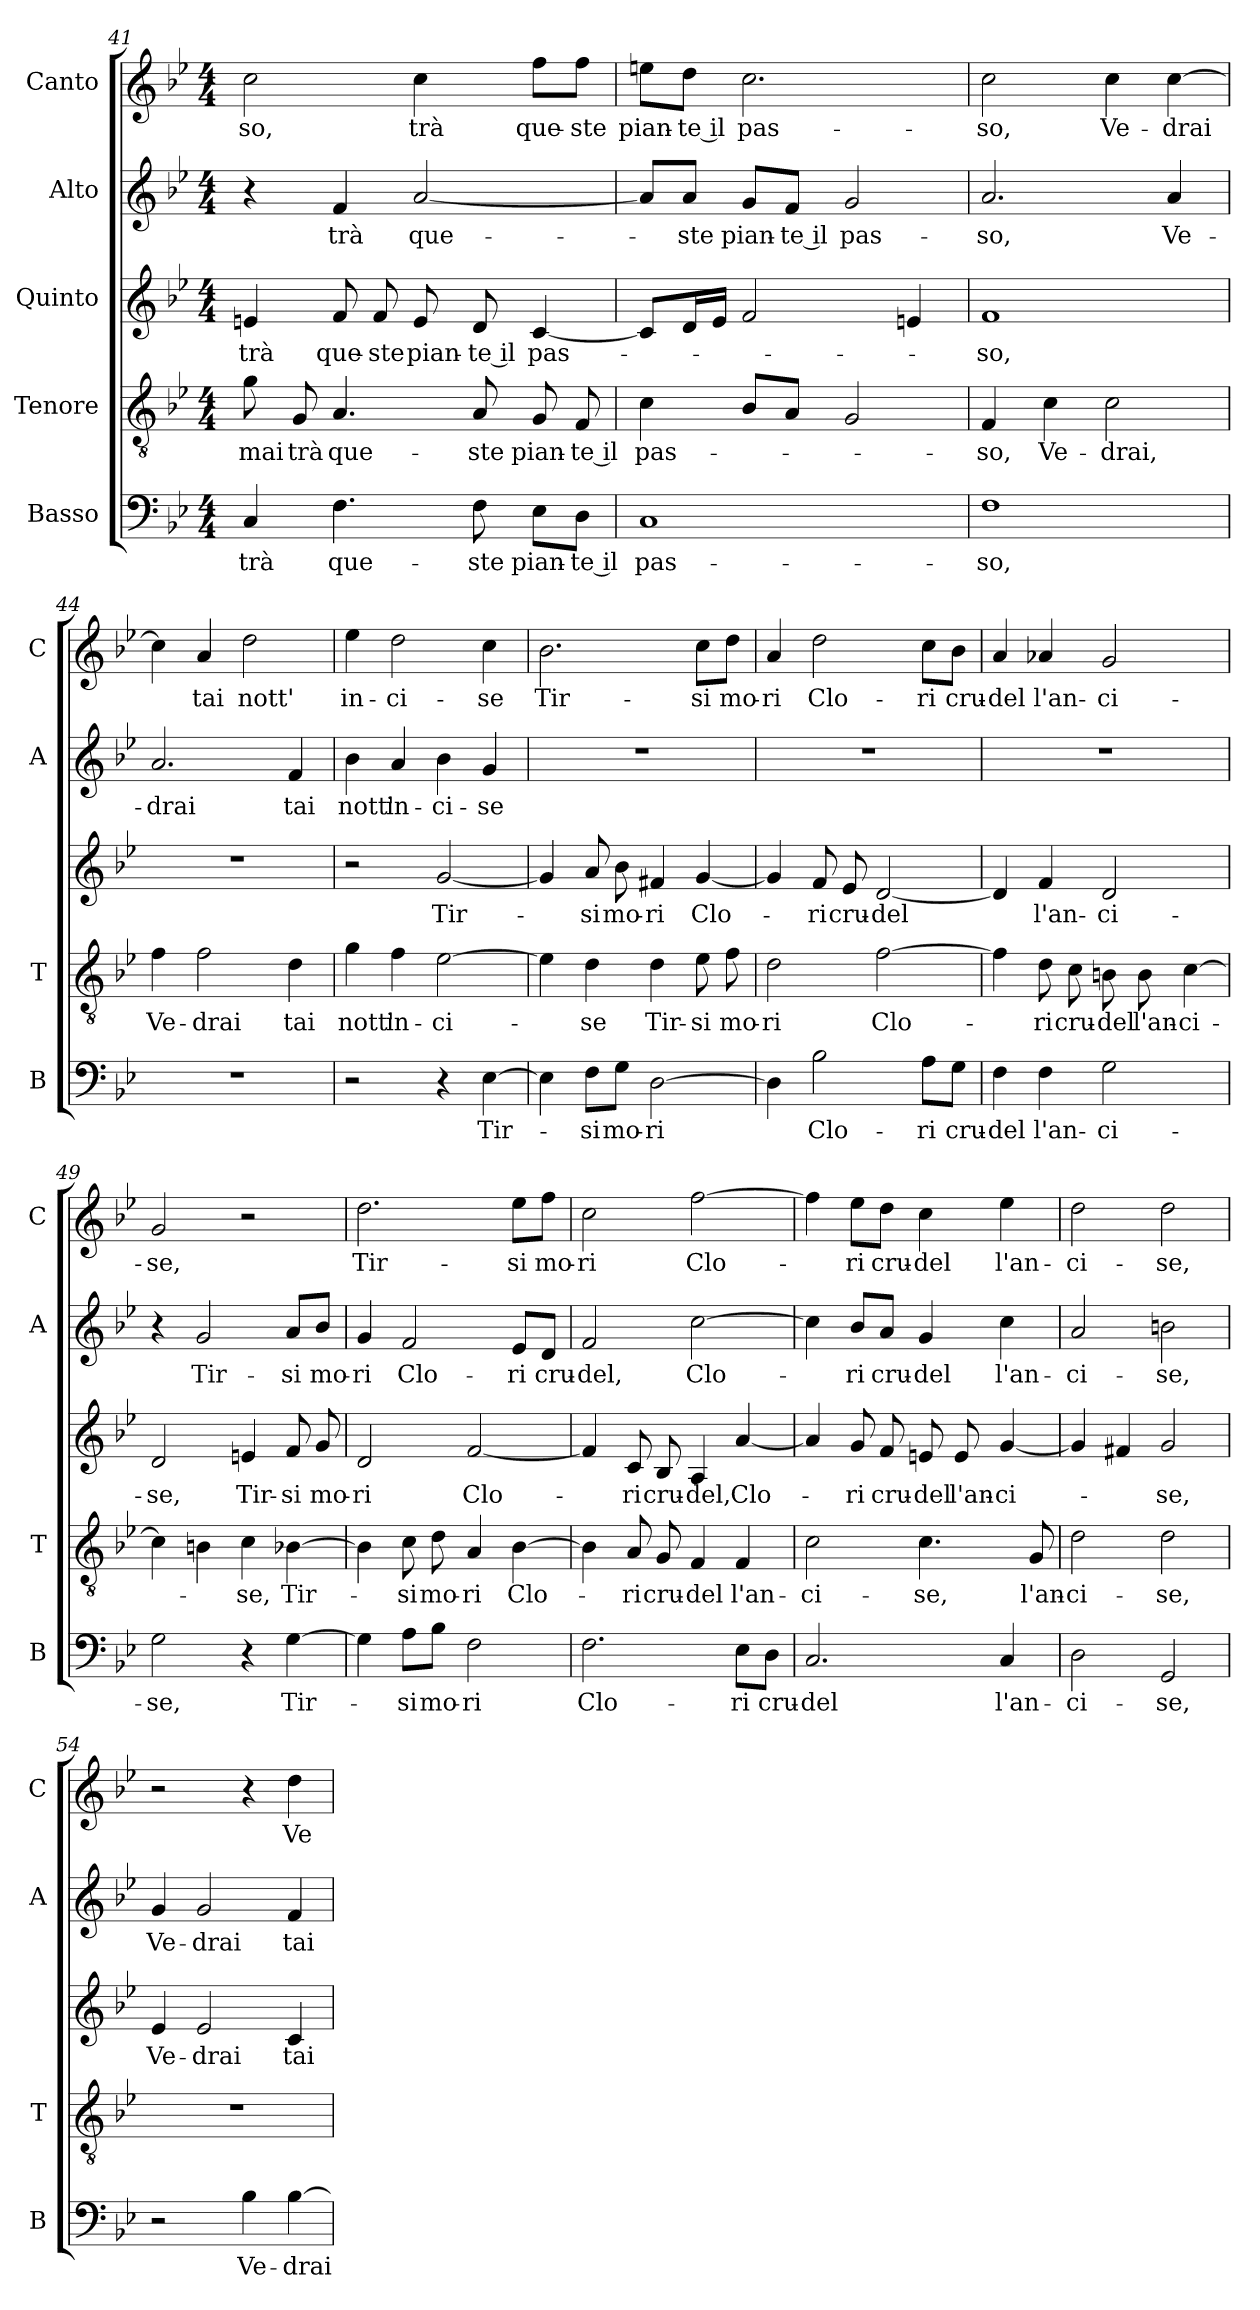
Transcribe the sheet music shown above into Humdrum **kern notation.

**kern	**text	**kern	**text	**kern	**text	**kern	**text	**kern	**text
*part5	*part5	*part4	*part4	*part3	*part3	*part2	*part2	*part1	*part1
*staff5	*staff5	*staff4	*staff4	*staff3	*staff3	*staff2	*staff2	*staff1	*staff1
*I"Basso	*	*I"Tenore	*	*I"Quinto	*	*I"Alto	*	*I"Canto	*
*I'B	*	*I'T	*	*	*	*I'A	*	*I'C	*
*clefF4	*	*clefGv2	*	*clefG2	*	*clefG2	*	*clefG2	*
*k[b-e-]	*	*k[b-e-]	*	*k[b-e-]	*	*k[b-e-]	*	*k[b-e-]	*
*B-:	*	*B-:	*	*B-:	*	*B-:	*	*B-:	*
*M4/4	*	*M4/4	*	*M4/4	*	*M4/4	*	*M4/4	*
=41	=41	=41	=41	=41	=41	=41	=41	=41	=41
!	!LO:LY:b	!	!LO:LY:b	!	!LO:LY:b	!	!	!	!LO:LY:b
4C/	trà	8g\	mai	4en/	trà	4r	.	2cc\	-so,
!	!	!	!LO:LY:b	!	!	!	!	!	!
.	.	8G/	trà	.	.	.	.	.	.
!	!LO:LY:b	!	!LO:LY:b	!	!LO:LY:b	!	!LO:LY:b	!	!
4.F\	que-	4.A/	que-	8f/	que-	4f/	trà	.	.
!	!	!	!	!	!LO:LY:b	!	!	!	!
.	.	.	.	8f/	-ste	.	.	.	.
!	!	!	!	!	!LO:LY:b	!	!LO:LY:b	!	!LO:LY:b
.	.	.	.	8e/	pian-	[2a/	que-	4cc\	trà
!	!LO:LY:b	!	!LO:LY:b	!	!LO:LY:b	!	!	!	!
8F\	-ste	8A/	-ste	8d/	-te il	.	.	.	.
!	!LO:LY:b	!	!LO:LY:b	!	!LO:LY:b	!	!	!	!LO:LY:b
8E-\L	pian-	8G/	pian-	[4c/	pas-	.	.	8ff\L	que-
!	!LO:LY:b	!	!LO:LY:b	!	!	!	!	!	!LO:LY:b
8D\J	-te il	8F/	-te il	.	.	.	.	8ff\J	-ste
!!LO:PB:g=z
=42	=42	=42	=42	=42	=42	=42	=42	=42	=42
!	!LO:LY:b	!	!LO:LY:b	!	!	!	!	!	!LO:LY:b
1C	pas-	4c\	pas-	8c/L]	.	8a/L]	.	8een\L	pian-
!	!	!	!	!	!	!	!LO:LY:b	!	!LO:LY:b
.	.	.	.	16d/L	.	8a/J	-ste	8dd\J	-te il
.	.	.	.	16e-/JJ	.	.	.	.	.
!	!	!	!	!	!	!	!LO:LY:b	!	!LO:LY:b
.	.	8B-/L	.	2f/	.	8g/L	pian-	2.cc\	pas-
!	!	!	!	!	!	!	!LO:LY:b	!	!
.	.	8A/J	.	.	.	8f/J	-te il	.	.
!	!	!	!	!	!	!	!LO:LY:b	!	!
.	.	2G/	.	.	.	2g/	pas-	.	.
.	.	.	.	4en/	.	.	.	.	.
=43	=43	=43	=43	=43	=43	=43	=43	=43	=43
!	!LO:LY:b	!	!LO:LY:b	!	!LO:LY:b	!	!LO:LY:b	!	!LO:LY:b
1F	-so,	4F/	-so,	1f	-so,	2.a/	-so,	2cc\	-so,
!	!	!	!LO:LY:b	!	!	!	!	!	!
.	.	4c\	Ve-	.	.	.	.	.	.
!	!	!	!LO:LY:b	!	!	!	!	!	!LO:LY:b
.	.	2c\	-drai,	.	.	.	.	4cc\	Ve-
!	!	!	!	!	!	!	!LO:LY:b	!	!LO:LY:b
.	.	.	.	.	.	4a/	Ve-	[4cc\	-drai
=44	=44	=44	=44	=44	=44	=44	=44	=44	=44
!	!	!	!LO:LY:b	!	!	!	!LO:LY:b	!	!
1r	.	4f\	Ve-	1r	.	2.a/	-drai	4cc\]	.
!	!	!	!LO:LY:b	!	!	!	!	!	!LO:LY:b
.	.	2f\	-drai	.	.	.	.	4a/	tai
!	!	!	!	!	!	!	!	!	!LO:LY:b
.	.	.	.	.	.	.	.	2dd\	nott'
!	!	!	!LO:LY:b	!	!	!	!LO:LY:b	!	!
.	.	4d\	tai	.	.	4f/	tai	.	.
=45	=45	=45	=45	=45	=45	=45	=45	=45	=45
!	!	!	!LO:LY:b	!	!	!	!LO:LY:b	!	!LO:LY:b
2r	.	4g\	nott'	2r	.	4b-\	nott'	4ee-\	in-
!	!	!	!LO:LY:b	!	!	!	!LO:LY:b	!	!LO:LY:b
.	.	4f\	in-	.	.	4a/	in-	2dd\	-ci-
!	!	!	!LO:LY:b	!	!LO:LY:b	!	!LO:LY:b	!	!
4r	.	[2e-\	-ci-	[2g/	Tir-	4b-\	-ci-	.	.
!	!LO:LY:b	!	!	!	!	!	!LO:LY:b	!	!LO:LY:b
[4E-\	Tir-	.	.	.	.	4g/	-se	4cc\	-se
=46	=46	=46	=46	=46	=46	=46	=46	=46	=46
!	!	!	!	!	!	!	!	!	!LO:LY:b
4E-\]	.	4e-\]	.	4g/]	.	1r	.	2.b-\	Tir-
!	!LO:LY:b	!	!LO:LY:b	!	!LO:LY:b	!	!	!	!
8F\L	-si	4d\	-se	8a/	-si	.	.	.	.
!	!LO:LY:b	!	!	!	!LO:LY:b	!	!	!	!
8G\J	mo-	.	.	8b-\	mo-	.	.	.	.
!	!LO:LY:b	!	!LO:LY:b	!	!LO:LY:b	!	!	!	!
[2D\	-ri	4d\	Tir-	4f#X/	-ri	.	.	.	.
!	!	!	!LO:LY:b	!	!LO:LY:b	!	!	!	!LO:LY:b
.	.	8e-\	-si	[4g/	Clo-	.	.	8cc\L	-si
!	!	!	!LO:LY:b	!	!	!	!	!	!LO:LY:b
.	.	8f\	mo-	.	.	.	.	8dd\J	mo-
=47	=47	=47	=47	=47	=47	=47	=47	=47	=47
!	!	!	!LO:LY:b	!	!	!	!	!	!LO:LY:b
4D\]	.	2d\	-ri	4g/]	.	1r	.	4a/	-ri
!	!LO:LY:b	!	!	!	!LO:LY:b	!	!	!	!LO:LY:b
2B-\	Clo-	.	.	8f/	-ri	.	.	2dd\	Clo-
!	!	!	!	!	!LO:LY:b	!	!	!	!
.	.	.	.	8e-/	cru-	.	.	.	.
!	!	!	!LO:LY:b	!	!LO:LY:b	!	!	!	!
.	.	[2f\	Clo-	[2d/	-del	.	.	.	.
!	!LO:LY:b	!	!	!	!	!	!	!	!LO:LY:b
8A\L	-ri	.	.	.	.	.	.	8cc\L	-ri
!	!LO:LY:b	!	!	!	!	!	!	!	!LO:LY:b
8G\J	cru-	.	.	.	.	.	.	8b-\J	cru-
!!LO:LB:g=z
=48	=48	=48	=48	=48	=48	=48	=48	=48	=48
!	!LO:LY:b	!	!	!	!	!	!	!	!LO:LY:b
4F\	-del	4f\]	.	4d/]	.	1r	.	4a/	-del
!	!LO:LY:b	!	!LO:LY:b	!	!LO:LY:b	!	!	!	!LO:LY:b
4F\	l'an-	8d\	-ri	4f/	l'an-	.	.	4a-X/	l'an-
!	!	!	!LO:LY:b	!	!	!	!	!	!
.	.	8c\	cru-	.	.	.	.	.	.
!	!LO:LY:b	!	!LO:LY:b	!	!LO:LY:b	!	!	!	!LO:LY:b
2G\	-ci-	8Bn\	-del	2d/	-ci-	.	.	2g/	-ci-
!	!	!	!LO:LY:b	!	!	!	!	!	!
.	.	8B\	l'an-	.	.	.	.	.	.
!	!	!	!LO:LY:b	!	!	!	!	!	!
.	.	[4c\	-ci-	.	.	.	.	.	.
=49	=49	=49	=49	=49	=49	=49	=49	=49	=49
!	!LO:LY:b	!	!	!	!LO:LY:b	!	!	!	!LO:LY:b
2G\	-se,	4c\]	.	2d/	-se,	4r	.	2g/	-se,
!	!	!	!	!	!	!	!LO:LY:b	!	!
.	.	4Bn\	.	.	.	2g/	Tir-	.	.
!	!	!	!LO:LY:b	!	!LO:LY:b	!	!	!	!
4r	.	4c\	-se,	4en/	Tir-	.	.	2r	.
!	!LO:LY:b	!	!LO:LY:b	!	!LO:LY:b	!	!LO:LY:b	!	!
[4G\	Tir-	[4B-X\	Tir-	8f/	-si	8a/L	-si	.	.
!	!	!	!	!	!LO:LY:b	!	!LO:LY:b	!	!
.	.	.	.	8g/	mo-	8b-/J	mo-	.	.
=50	=50	=50	=50	=50	=50	=50	=50	=50	=50
!	!	!	!	!	!LO:LY:b	!	!LO:LY:b	!	!LO:LY:b
4G\]	.	4B-\]	.	2d/	-ri	4g/	-ri	2.dd\	Tir-
!	!LO:LY:b	!	!LO:LY:b	!	!	!	!LO:LY:b	!	!
8A\L	-si	8c\	-si	.	.	2f/	Clo-	.	.
!	!LO:LY:b	!	!LO:LY:b	!	!	!	!	!	!
8B-\J	mo-	8d\	mo-	.	.	.	.	.	.
!	!LO:LY:b	!	!LO:LY:b	!	!LO:LY:b	!	!	!	!
2F\	-ri	4A/	-ri	[2f/	Clo-	.	.	.	.
!	!	!	!LO:LY:b	!	!	!	!LO:LY:b	!	!LO:LY:b
.	.	[4B-\	Clo-	.	.	8e-/L	-ri	8ee-\L	-si
!	!	!	!	!	!	!	!LO:LY:b	!	!LO:LY:b
.	.	.	.	.	.	8d/J	cru-	8ff\J	mo-
=51	=51	=51	=51	=51	=51	=51	=51	=51	=51
!	!LO:LY:b	!	!	!	!	!	!LO:LY:b	!	!LO:LY:b
2.F\	Clo-	4B-\]	.	4f/]	.	2f/	-del,	2cc\	-ri
!	!	!	!LO:LY:b	!	!LO:LY:b	!	!	!	!
.	.	8A/	-ri	8c/	-ri	.	.	.	.
!	!	!	!LO:LY:b	!	!LO:LY:b	!	!	!	!
.	.	8G/	cru-	8B-/	cru-	.	.	.	.
!	!	!	!LO:LY:b	!	!LO:LY:b	!	!LO:LY:b	!	!LO:LY:b
.	.	4F/	-del	4A/	-del,	[2cc\	Clo-	[2ff\	Clo-
!	!LO:LY:b	!	!LO:LY:b	!	!LO:LY:b	!	!	!	!
8E-\L	-ri	4F/	l'an-	[4a/	Clo-	.	.	.	.
!	!LO:LY:b	!	!	!	!	!	!	!	!
8D\J	cru-	.	.	.	.	.	.	.	.
=52	=52	=52	=52	=52	=52	=52	=52	=52	=52
!	!LO:LY:b	!	!LO:LY:b	!	!	!	!	!	!
2.C/	-del	2c\	-ci-	4a/]	.	4cc\]	.	4ff\]	.
!	!	!	!	!	!LO:LY:b	!	!LO:LY:b	!	!LO:LY:b
.	.	.	.	8g/	-ri	8b-/L	-ri	8ee-\L	-ri
!	!	!	!	!	!LO:LY:b	!	!LO:LY:b	!	!LO:LY:b
.	.	.	.	8f/	cru-	8a/J	cru-	8dd\J	cru-
!	!	!	!LO:LY:b	!	!LO:LY:b	!	!LO:LY:b	!	!LO:LY:b
.	.	4.c\	-se,	8en/	-del	4g/	-del	4cc\	-del
!	!	!	!	!	!LO:LY:b	!	!	!	!
.	.	.	.	8e/	l'an-	.	.	.	.
!	!LO:LY:b	!	!	!	!LO:LY:b	!	!LO:LY:b	!	!LO:LY:b
4C/	l'an-	.	.	[4g/	-ci-	4cc\	l'an-	4ee-\	l'an-
!	!	!	!LO:LY:b	!	!	!	!	!	!
.	.	8G/	l'an-	.	.	.	.	.	.
!!LO:LB:g=z
=53	=53	=53	=53	=53	=53	=53	=53	=53	=53
!	!LO:LY:b	!	!LO:LY:b	!	!	!	!LO:LY:b	!	!LO:LY:b
2D\	-ci-	2d\	-ci-	4g/]	.	2a/	-ci-	2dd\	-ci-
.	.	.	.	4f#X/	.	.	.	.	.
!	!LO:LY:b	!	!LO:LY:b	!	!LO:LY:b	!	!LO:LY:b	!	!LO:LY:b
2GG/	-se,	2d\	-se,	2g/	-se,	2bn\	-se,	2dd\	-se,
=54	=54	=54	=54	=54	=54	=54	=54	=54	=54
!	!	!	!	!	!LO:LY:b	!	!LO:LY:b	!	!
2r	.	1r	.	4e-/	Ve-	4g/	Ve-	2r	.
!	!	!	!	!	!LO:LY:b	!	!LO:LY:b	!	!
.	.	.	.	2e-/	-drai	2g/	-drai	.	.
!	!LO:LY:b	!	!	!	!	!	!	!	!
4B-\	Ve-	.	.	.	.	.	.	4r	.
!	!LO:LY:b	!	!	!	!LO:LY:b	!	!LO:LY:b	!	!LO:LY:b
[4B-\	-drai	.	.	4c/	tai	4f/	tai	4dd\	Ve-
=	=	=	=	=	=	=	=	=	=
*-	*-	*-	*-	*-	*-	*-	*-	*-	*-
